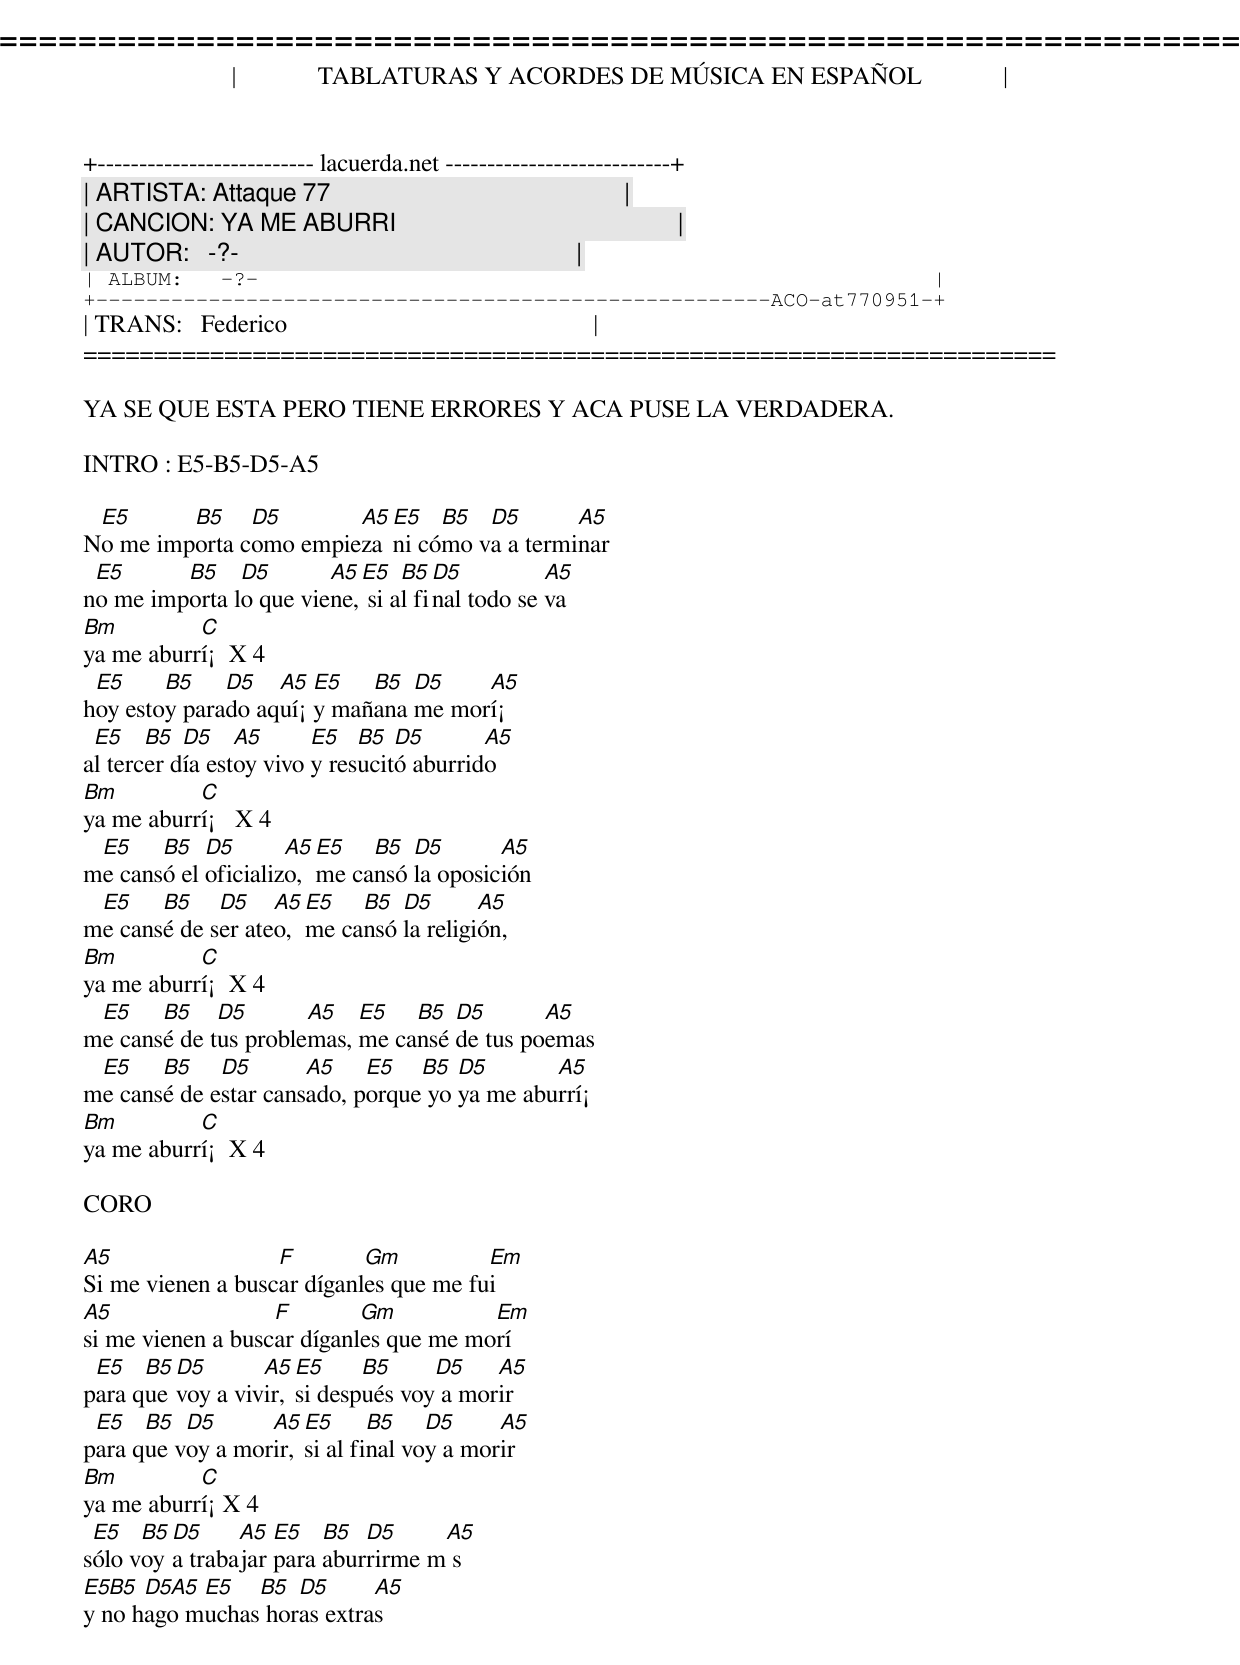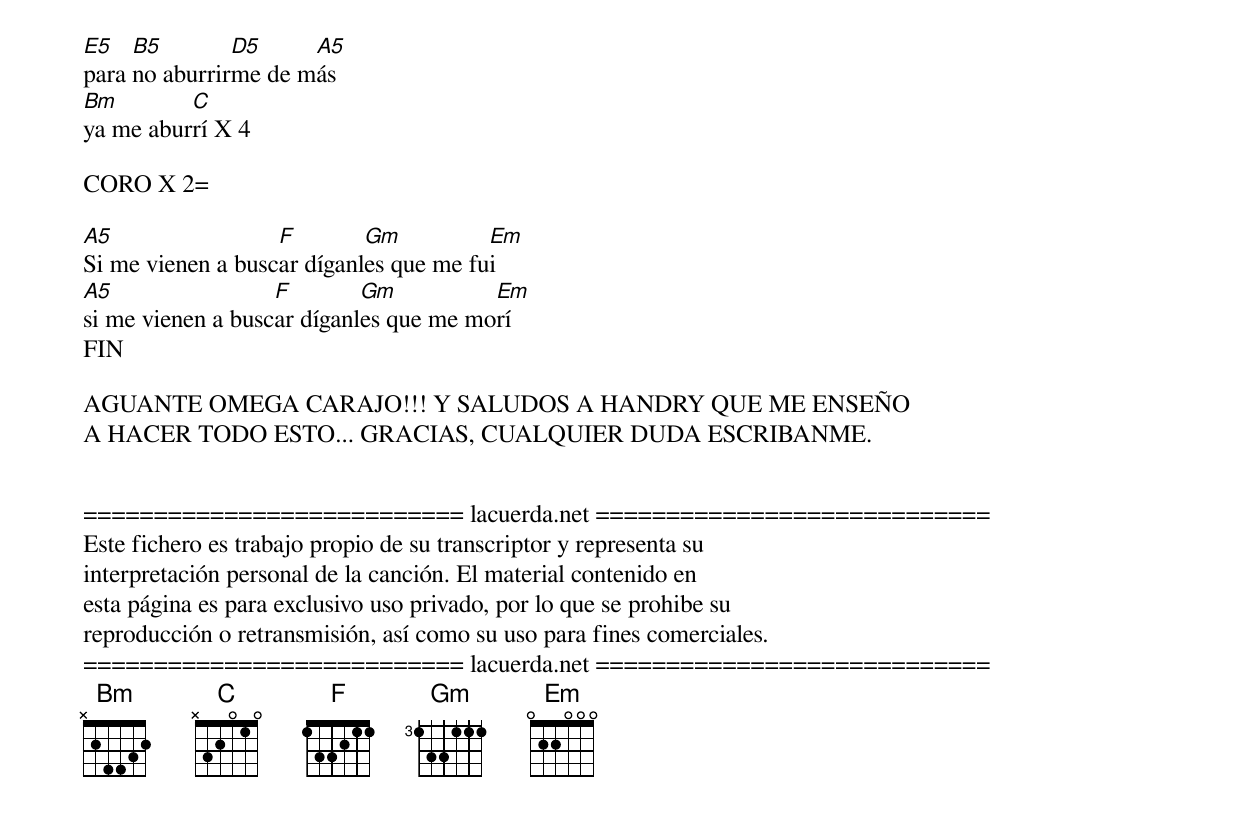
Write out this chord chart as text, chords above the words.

=====================================================================
|             TABLATURAS Y ACORDES DE MÚSICA EN ESPAÑOL             |
+-------------------------- lacuerda.net ---------------------------+
| ARTISTA: Attaque 77                                               |
| CANCION: YA ME ABURRI                                             |
| AUTOR:   -?-                                                      |
| ALBUM:   -?-                                                      |
+------------------------------------------------------ACO-at770951-+
| TRANS:   Federico                                                 |
=====================================================================

YA SE QUE ESTA PERO TIENE ERRORES Y ACA PUSE LA VERDADERA.

INTRO : E5-B5-D5-A5

 E5      B5    D5       A5 E5   B5  D5       A5
No me importa como empieza ni cómo va a terminar
 E5      B5    D5       A5 E5   B5  D5          A5
no me importa lo que viene, si al final todo se va
Bm         C
ya me aburrí¡  X 4
 E5     B5    D5   A5  E5   B5  D5    A5
hoy estoy parado aquí¡ y mañana me morí¡
 E5    B5  D5    A5      E5   B5  D5       A5
al tercer día estoy vivo y resucitó aburrido
Bm         C
ya me aburrí¡   X 4
 E5    B5   D5       A5 E5   B5  D5       A5
me cansó el oficializo, me cansó la oposición
 E5    B5    D5    A5 E5   B5  D5       A5
me cansé de ser ateo, me cansó la religión,
Bm         C
ya me aburrí¡  X 4
 E5    B5    D5       A5   E5   B5  D5       A5
me cansé de tus problemas, me cansé de tus poemas
 E5    B5    D5       A5    E5   B5  D5       A5
me cansé de estar cansado, porque yo ya me aburrí¡
Bm         C
ya me aburrí¡  X 4

CORO

A5                 F        Gm          Em
Si me vienen a buscar díganles que me fui
A5                 F        Gm          Em
si me vienen a buscar díganles que me morí
 E5   B5 D5       A5  E5     B5     D5    A5
para que voy a vivir, si después voy a morir
 E5   B5  D5      A5  E5      B5    D5     A5
para que voy a morir, si al final voy a morir
Bm         C
ya me aburrí¡ X 4
 E5   B5 D5     A5  E5   B5  D5     A5
sólo voy a trabajar para aburrirme m s
E5B5  D5A5 E5   B5  D5      A5
y no hago muchas horas extras
E5   B5        D5     A5
para no aburrirme de más
Bm        C
ya me aburrí X 4

CORO X 2=

A5                 F        Gm          Em
Si me vienen a buscar díganles que me fui
A5                 F        Gm          Em
si me vienen a buscar díganles que me morí
FIN

AGUANTE OMEGA CARAJO!!! Y SALUDOS A HANDRY QUE ME ENSEÑO
A HACER TODO ESTO... GRACIAS, CUALQUIER DUDA ESCRIBANME.


=========================== lacuerda.net ============================
Este fichero es trabajo propio de su transcriptor y representa su
interpretación personal de la canción. El material contenido en
esta página es para exclusivo uso privado, por lo que se prohibe su
reproducción o retransmisión, así como su uso para fines comerciales.
=========================== lacuerda.net ============================
